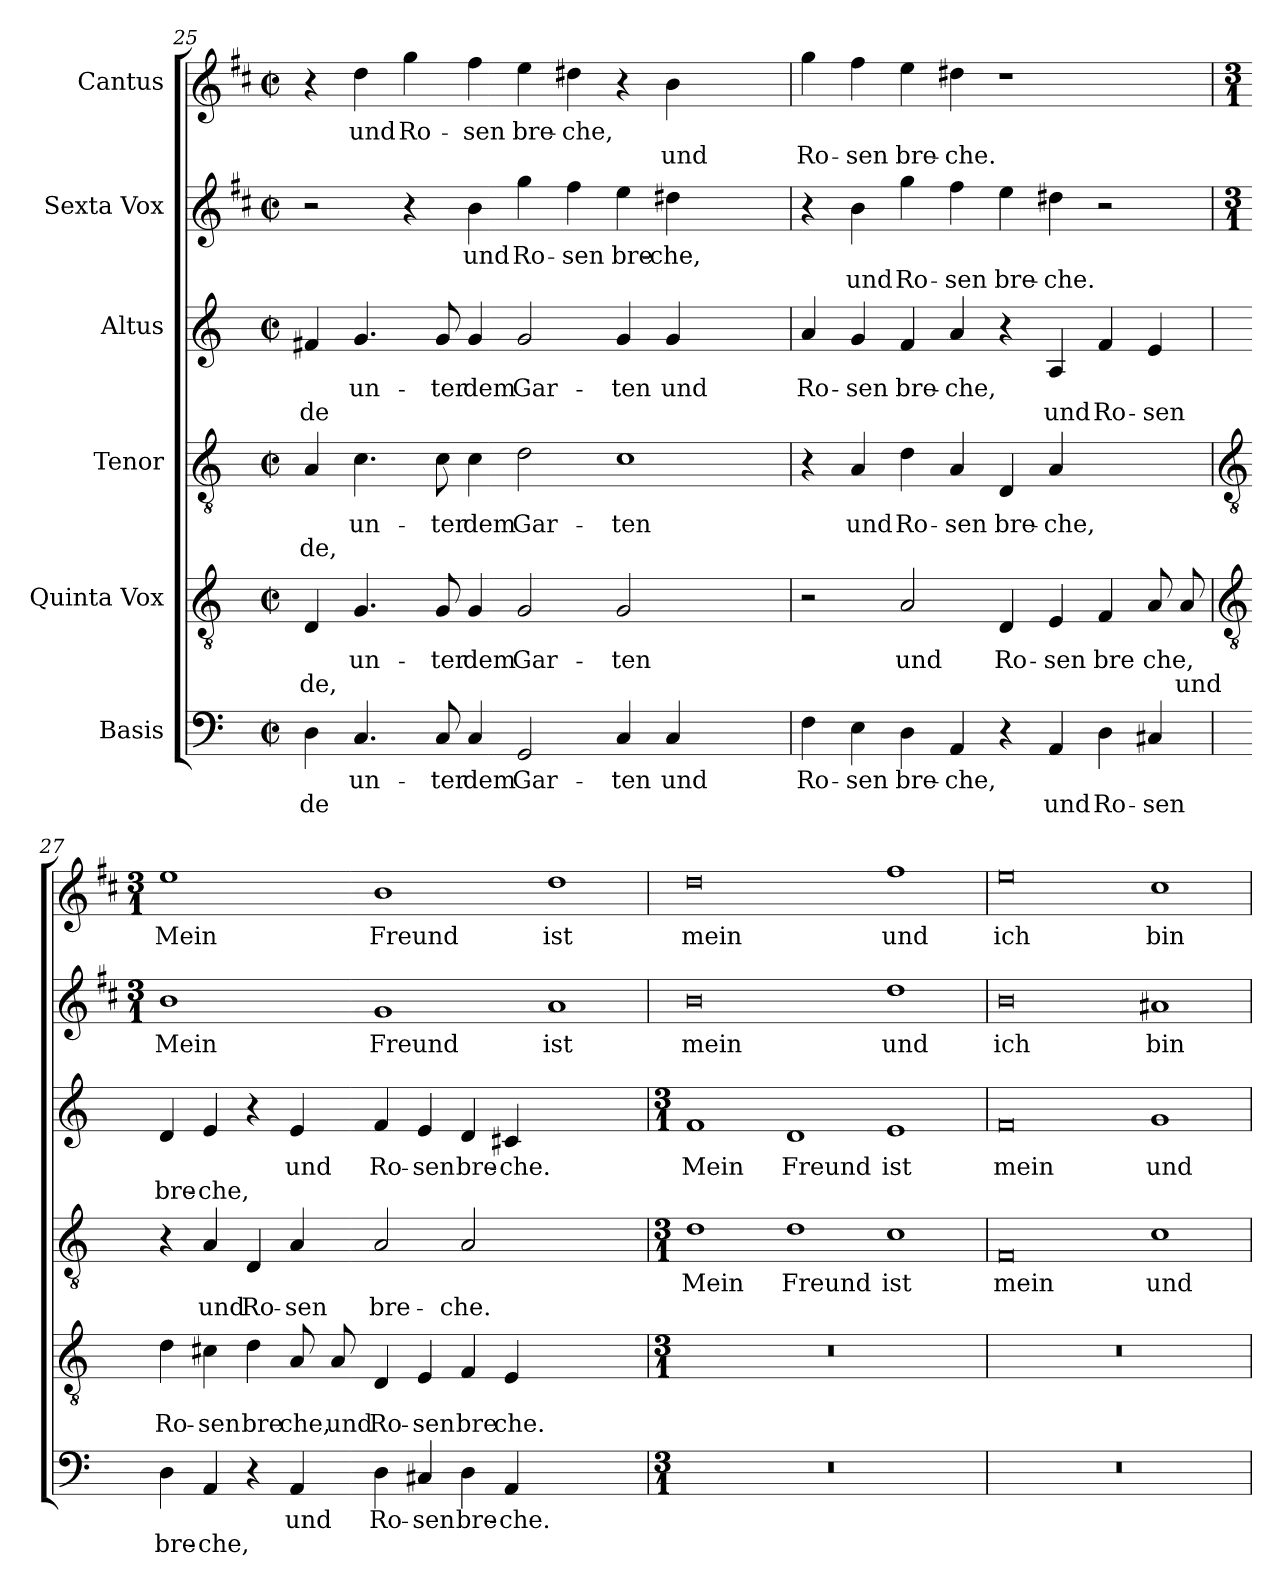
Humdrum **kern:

**kern	**text	**text	**kern	**text	**text	**kern	**text	**text	**kern	**text	**text	**kern	**text	**text	**kern	**text	**text
*part6	*part6	*part6	*part5	*part5	*part5	*part4	*part4	*part4	*part3	*part3	*part3	*part2	*part2	*part2	*part1	*part1	*part1
*staff6	*staff6	*staff6	*staff5	*staff5	*staff5	*staff4	*staff4	*staff4	*staff3	*staff3	*staff3	*staff2	*staff2	*staff2	*staff1	*staff1	*staff1
*I"Basis	*	*	*I"Quinta Vox	*	*	*I"Tenor	*	*	*I"Altus	*	*	*I"Sexta Vox	*	*	*I"Cantus	*	*
*clefF4	*	*	*clefGv2	*	*	*clefGv2	*	*	*clefG2	*	*	*clefG2	*	*	*clefG2	*	*
*	*	*	*	*	*	*	*	*	*	*	*	*ITrd1c2	*	*	*ITrd1c2	*	*
*k[]	*	*	*k[]	*	*	*k[]	*	*	*k[]	*	*	*k[]	*	*	*k[]	*	*
*C:	*	*	*C:	*	*	*C:	*	*	*C:	*	*	*C:	*	*	*C:	*	*
*M4/2	*	*	*M4/2	*	*	*M4/2	*	*	*M4/2	*	*	*M4/2	*	*	*M4/2	*	*
*met(c|)	*	*	*met(c|)	*	*	*met(c|)	*	*	*met(c|)	*	*	*met(c|)	*	*	*met(c|)	*	*
=25	=25	=25	=25	=25	=25	=25	=25	=25	=25	=25	=25	=25	=25	=25	=25	=25	=25
!	!	!LO:LY:b	!	!	!LO:LY:b	!	!	!LO:LY:b	!	!	!LO:LY:b	!	!	!	!	!	!
4D	.	-de	4D	.	-de,	4A	.	-de,	4f#X	.	-de	2r	.	.	4r	.	.
!	!LO:LY:b	!	!	!LO:LY:b	!	!	!LO:LY:b	!	!	!LO:LY:b	!	!	!	!	!	!LO:LY:b	!
4.C	un-	.	4.G	un-	.	4.c	un-	.	4.g	un-	.	.	.	.	4cc	und	.
!	!	!	!	!	!	!	!	!	!	!	!	!	!	!	!	!LO:LY:b	!
.	.	.	.	.	.	.	.	.	.	.	.	4r	.	.	4ff	Ro-	.
!	!LO:LY:b	!	!	!LO:LY:b	!	!	!LO:LY:b	!	!	!LO:LY:b	!	!	!	!	!	!	!
8C	-ter	.	8G	-ter	.	8c	-ter	.	8g	-ter	.	.	.	.	.	.	.
!	!LO:LY:b	!	!	!LO:LY:b	!	!	!LO:LY:b	!	!	!LO:LY:b	!	!	!LO:LY:b	!	!	!LO:LY:b	!
4C	dem	.	4G	dem	.	4c	dem	.	4g	dem	.	4a	und	.	4ee	-sen	.
!	!LO:LY:b	!	!	!LO:LY:b	!	!	!LO:LY:b	!	!	!LO:LY:b	!	!	!LO:LY:b	!	!	!LO:LY:b	!
2GG	Gar-	.	2G	Gar-	.	2d	Gar-	.	2g	Gar-	.	4ff	Ro-	.	4dd	bre-	.
!	!	!	!	!	!	!	!	!	!	!	!	!	!LO:LY:b	!	!	!LO:LY:b	!
.	.	.	.	.	.	.	.	.	.	.	.	4ee	-sen	.	4cc#X	-che,	.
!	!LO:LY:b	!	!	!LO:LY:b	!	!	!LO:LY:b	!	!	!LO:LY:b	!	!	!LO:LY:b	!	!	!	!
4C	-ten	.	2G	-ten	.	1c	-ten	.	4g	-ten	.	4dd	bre-	.	4r	.	.
!	!LO:LY:b	!	!	!	!	!	!	!	!	!LO:LY:b	!	!	!LO:LY:b	!	!	!	!LO:LY:b
4C	und	.	.	.	.	.	.	.	4g	und	.	4cc#X	-che,	.	4a	.	und
2ryy	.	.	2ryy	.	.	.	.	.	2ryy	.	.	2ryy	.	.	2ryy	.	.
!!LO:LB:g=z
=26	=26	=26	=26	=26	=26	=26	=26	=26	=26	=26	=26	=26	=26	=26	=26	=26	=26
!	!LO:LY:b	!	!	!	!	!	!	!	!	!LO:LY:b	!	!	!	!	!	!	!LO:LY:b
4F	Ro-	.	2r	.	.	4r	.	.	4a	Ro-	.	4r	.	.	4ff	.	Ro-
!	!LO:LY:b	!	!	!	!	!	!LO:LY:b	!	!	!LO:LY:b	!	!	!	!LO:LY:b	!	!	!LO:LY:b
4E	-sen	.	.	.	.	4A	und	.	4g	-sen	.	4a	.	und	4ee	.	-sen
!	!LO:LY:b	!	!	!LO:LY:b	!	!	!LO:LY:b	!	!	!LO:LY:b	!	!	!	!LO:LY:b	!	!	!LO:LY:b
4D	bre-	.	2A	und	.	4d	Ro-	.	4f	bre-	.	4ff	.	Ro-	4dd	.	bre-
!	!LO:LY:b	!	!	!	!	!	!LO:LY:b	!	!	!LO:LY:b	!	!	!	!LO:LY:b	!	!	!LO:LY:b
4AA	-che,	.	.	.	.	4A	-sen	.	4a	-che,	.	4ee	.	-sen	4cc#X	.	-che.
!	!	!	!	!LO:LY:b	!	!	!LO:LY:b	!	!	!	!	!	!	!LO:LY:b	!	!	!
4r	.	.	4D	Ro-	.	4D	bre-	.	4r	.	.	4dd	.	bre-	1r	.	.
!	!	!LO:LY:b	!	!LO:LY:b	!	!	!LO:LY:b	!	!	!	!LO:LY:b	!	!	!LO:LY:b	!	!	!
4AA	.	und	4E	-sen	.	4A	-che,	.	4A	.	und	4cc#X	.	-che.	.	.	.
!	!	!LO:LY:b	!	!LO:LY:b	!	!	!	!	!	!	!LO:LY:b	!	!	!	!	!	!
4D	.	Ro-	4F	bre	.	2ryy	.	.	4f	.	Ro-	2r	.	.	.	.	.
!	!	!LO:LY:b	!	!LO:LY:b	!	!	!	!	!	!	!LO:LY:b	!	!	!	!	!	!
4C#X	.	-sen	8A	che,	.	.	.	.	4e	.	-sen	.	.	.	.	.	.
!	!	!	!	!	!LO:LY:b	!	!	!	!	!	!	!	!	!	!	!	!
.	.	.	8A	.	und	.	.	.	.	.	.	.	.	.	.	.	.
!!LO:LB:g=z
=27	=27	=27	=27	=27	=27	=27	=27	=27	=27	=27	=27	=27	=27	=27	=27	=27	=27
*	*	*	*clefGv2	*	*	*clefGv2	*	*	*	*	*	*	*	*	*	*	*
*	*	*	*	*	*	*	*	*	*	*	*	*M3/1	*	*	*M3/1	*	*
!	!	!LO:LY:b	!	!	!LO:LY:b	!	!	!	!	!	!LO:LY:b	!	!LO:LY:b	!	!	!LO:LY:b	!
4D	.	bre-	4d	.	Ro-	4r	.	.	4d	.	bre-	1a	Mein	.	1dd	Mein	.
!	!	!LO:LY:b	!	!	!LO:LY:b	!	!	!LO:LY:b	!	!	!LO:LY:b	!	!	!	!	!	!
4AA	.	-che,	4c#X	.	-sen	4A	.	und	4e	.	-che,	.	.	.	.	.	.
!	!	!	!	!	!LO:LY:b	!	!	!LO:LY:b	!	!	!	!	!	!	!	!	!
4r	.	.	4d	.	bre	4D	.	Ro-	4r	.	.	.	.	.	.	.	.
!	!LO:LY:b	!	!	!	!LO:LY:b	!	!	!LO:LY:b	!	!LO:LY:b	!	!	!	!	!	!	!
4AA	und	.	8A	.	che,	4A	.	-sen	4e	und	.	.	.	.	.	.	.
!	!	!	!	!	!LO:LY:b	!	!	!	!	!	!	!	!	!	!	!	!
.	.	.	8A	.	und	.	.	.	.	.	.	.	.	.	.	.	.
!	!LO:LY:b	!	!	!	!LO:LY:b	!	!	!LO:LY:b	!	!LO:LY:b	!	!	!LO:LY:b	!	!	!LO:LY:b	!
4D	Ro-	.	4D	.	Ro-	2A	.	bre-	4f	Ro-	.	1f	Freund	.	1a	Freund	.
!	!LO:LY:b	!	!	!	!LO:LY:b	!	!	!	!	!LO:LY:b	!	!	!	!	!	!	!
4C#X	-sen	.	4E	.	-sen	.	.	.	4e	-sen	.	.	.	.	.	.	.
!	!LO:LY:b	!	!	!	!LO:LY:b	!	!	!LO:LY:b	!	!LO:LY:b	!	!	!	!	!	!	!
4D	bre-	.	4F	.	bre	2A	.	-che.	4d	bre-	.	.	.	.	.	.	.
!	!LO:LY:b	!	!	!	!LO:LY:b	!	!	!	!	!LO:LY:b	!	!	!	!	!	!	!
4AA	-che.	.	4E	.	che.	.	.	.	4c#X	-che.	.	.	.	.	.	.	.
!	!	!	!	!	!	!	!	!	!	!	!	!	!LO:LY:b	!	!	!LO:LY:b	!
1ryy	.	.	1ryy	.	.	1ryy	.	.	1ryy	.	.	1g	ist	.	1cc	ist	.
=28	=28	=28	=28	=28	=28	=28	=28	=28	=28	=28	=28	=28	=28	=28	=28	=28	=28
*M3/1	*	*	*M3/1	*	*	*M3/1	*	*	*M3/1	*	*	*	*	*	*	*	*
!	!	!	!	!	!	!	!LO:LY:b	!	!	!LO:LY:b	!	!	!LO:LY:b	!	!	!LO:LY:b	!
0.r	.	.	0.r	.	.	1d	Mein	.	1f	Mein	.	0a	mein	.	0cc	mein	.
!	!	!	!	!	!	!	!LO:LY:b	!	!	!LO:LY:b	!	!	!	!	!	!	!
.	.	.	.	.	.	1d	Freund	.	1d	Freund	.	.	.	.	.	.	.
!	!	!	!	!	!	!	!LO:LY:b	!	!	!LO:LY:b	!	!	!LO:LY:b	!	!	!LO:LY:b	!
.	.	.	.	.	.	1c	ist	.	1e	ist	.	1cc	und	.	1ee	und	.
=29	=29	=29	=29	=29	=29	=29	=29	=29	=29	=29	=29	=29	=29	=29	=29	=29	=29
!	!	!	!	!	!	!	!LO:LY:b	!	!	!LO:LY:b	!	!	!LO:LY:b	!	!	!LO:LY:b	!
0.r	.	.	0.r	.	.	0F	mein	.	0f	mein	.	0a	ich	.	0dd	ich	.
!	!	!	!	!	!	!	!LO:LY:b	!	!	!LO:LY:b	!	!	!LO:LY:b	!	!	!LO:LY:b	!
.	.	.	.	.	.	1c	und	.	1g	und	.	1g#X	bin	.	1b	bin	.
=	=	=	=	=	=	=	=	=	=	=	=	=	=	=	=	=	=
*-	*-	*-	*-	*-	*-	*-	*-	*-	*-	*-	*-	*-	*-	*-	*-	*-	*-
